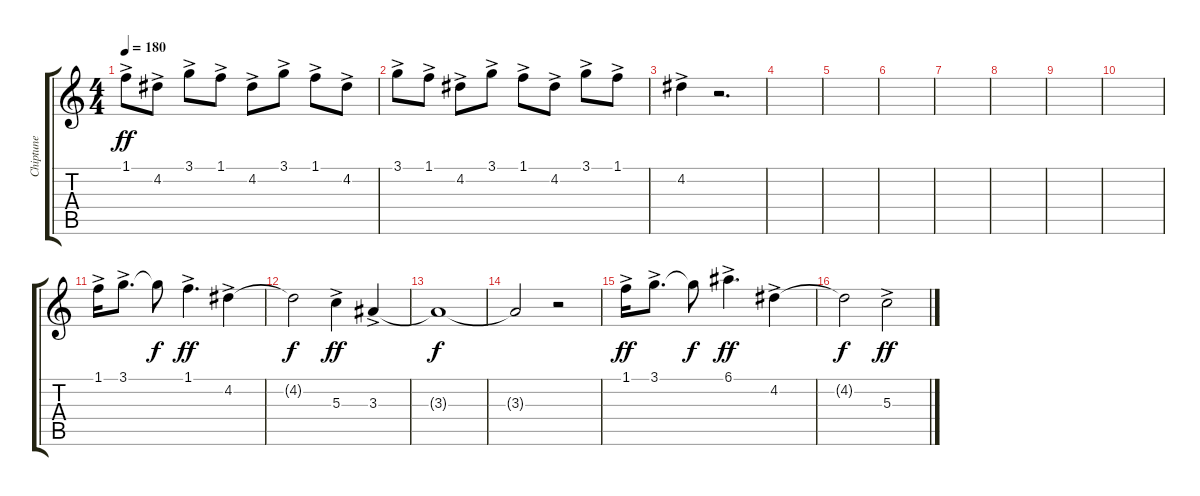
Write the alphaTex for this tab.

\track ("Chiptune" "Chiptune") {instrument lead1square}
\staff {score tabs}
\tuning (E5 B4 G4 D4 A3 E3) {hide}
\ts (4 4)
\tempo 180
\clef g2
\ks c
1.1{ac}.8{dy ff volume 15} 4.2{ac}.8 3.1{ac}.8 1.1{ac}.8 4.2{ac}.8 3.1{ac}.8 1.1{ac}.8 4.2{ac}.8 |
3.1{ac}.8 1.1{ac}.8 4.2{ac}.8 3.1{ac}.8 1.1{ac}.8 4.2{ac}.8 3.1{ac}.8 1.1{ac}.8 |
4.2{ac}.4 r.2{d} |
|
|
|
|
|
|
|
1.1{ac}.16 3.1{ac}.8{d} 3.1{t}.8{dy f} 1.1{ac}.4{d dy ff} 4.2{ac}.4 |
4.2{t}.2{dy f} 5.3{ac}.4{dy ff} 3.3{ac}.4 |
3.3{t}.1{dy f} |
3.3{t}.2 r.2 |
1.1{ac}.16{dy ff} 3.1{ac}.8{d} 3.1{t}.8{dy f} 6.1{ac}.4{d dy ff} 4.2{ac}.4 |
4.2{t}.2{dy f} 5.3{ac}.2{dy ff}
